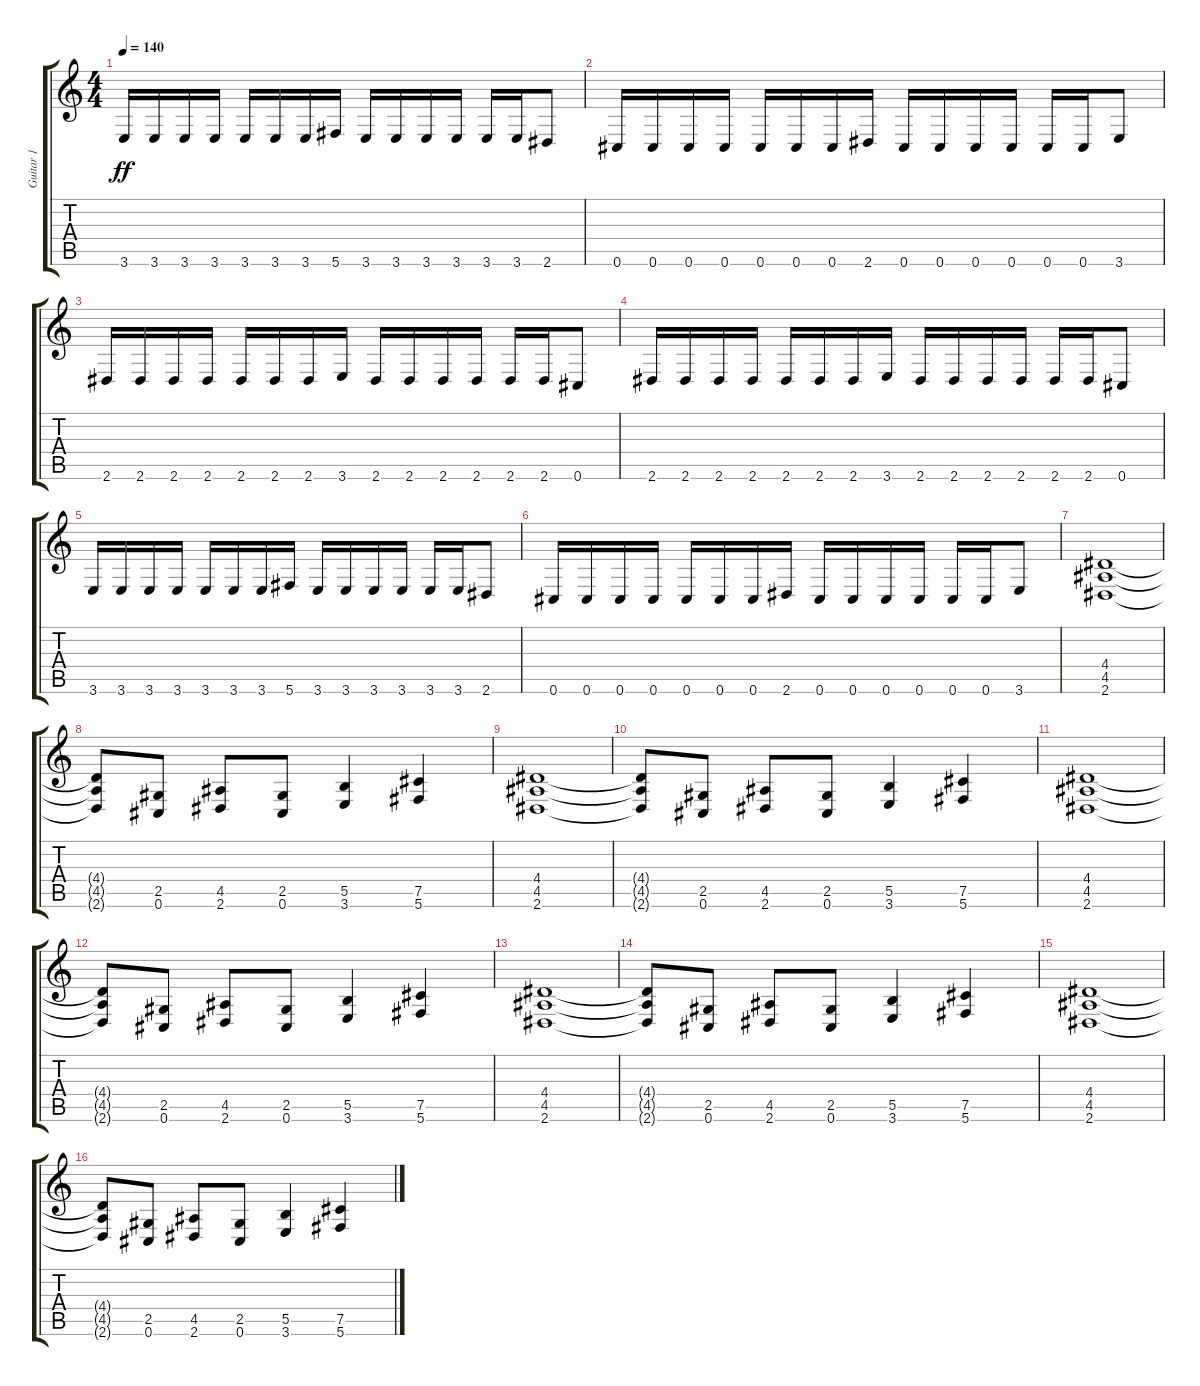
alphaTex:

\track ("Guitar 1" "Guitar 1") {instrument distortionguitar}
\staff {score tabs}
\tuning (Db4 Ab3 E3 B2 Gb2 Db2) {hide}
\ts (4 4)
\tempo 140
\clef g2
\ks c
3.6.16{dy ff} 3.6.16 3.6.16 3.6.16 3.6.16 3.6.16 3.6.16 5.6.16 3.6.16 3.6.16 3.6.16 3.6.16 3.6.16 3.6.16 2.6.8 |
0.6.16 0.6.16 0.6.16 0.6.16 0.6.16 0.6.16 0.6.16 2.6.16 0.6.16 0.6.16 0.6.16 0.6.16 0.6.16 0.6.16 3.6.8 |
2.6.16 2.6.16 2.6.16 2.6.16 2.6.16 2.6.16 2.6.16 3.6.16 2.6.16 2.6.16 2.6.16 2.6.16 2.6.16 2.6.16 0.6.8 |
2.6.16 2.6.16 2.6.16 2.6.16 2.6.16 2.6.16 2.6.16 3.6.16 2.6.16 2.6.16 2.6.16 2.6.16 2.6.16 2.6.16 0.6.8 |
3.6.16 3.6.16 3.6.16 3.6.16 3.6.16 3.6.16 3.6.16 5.6.16 3.6.16 3.6.16 3.6.16 3.6.16 3.6.16 3.6.16 2.6.8 |
0.6.16 0.6.16 0.6.16 0.6.16 0.6.16 0.6.16 0.6.16 2.6.16 0.6.16 0.6.16 0.6.16 0.6.16 0.6.16 0.6.16 3.6.8 |
(4.4 4.5 2.6).1 |
(4.4{t} 4.5{t} 2.6{t}).8 (2.5 0.6).8 (4.5 2.6).8 (2.5 0.6).8 (5.5 3.6).4 (7.5 5.6).4 |
(4.4 4.5 2.6).1 |
(4.4{t} 4.5{t} 2.6{t}).8 (2.5 0.6).8 (4.5 2.6).8 (2.5 0.6).8 (5.5 3.6).4 (7.5 5.6).4 |
(4.4 4.5 2.6).1 |
(4.4{t} 4.5{t} 2.6{t}).8 (2.5 0.6).8 (4.5 2.6).8 (2.5 0.6).8 (5.5 3.6).4 (7.5 5.6).4 |
(4.4 4.5 2.6).1 |
(4.4{t} 4.5{t} 2.6{t}).8 (2.5 0.6).8 (4.5 2.6).8 (2.5 0.6).8 (5.5 3.6).4 (7.5 5.6).4 |
(4.4 4.5 2.6).1 |
(4.4{t} 4.5{t} 2.6{t}).8 (2.5 0.6).8 (4.5 2.6).8 (2.5 0.6).8 (5.5 3.6).4 (7.5 5.6).4
